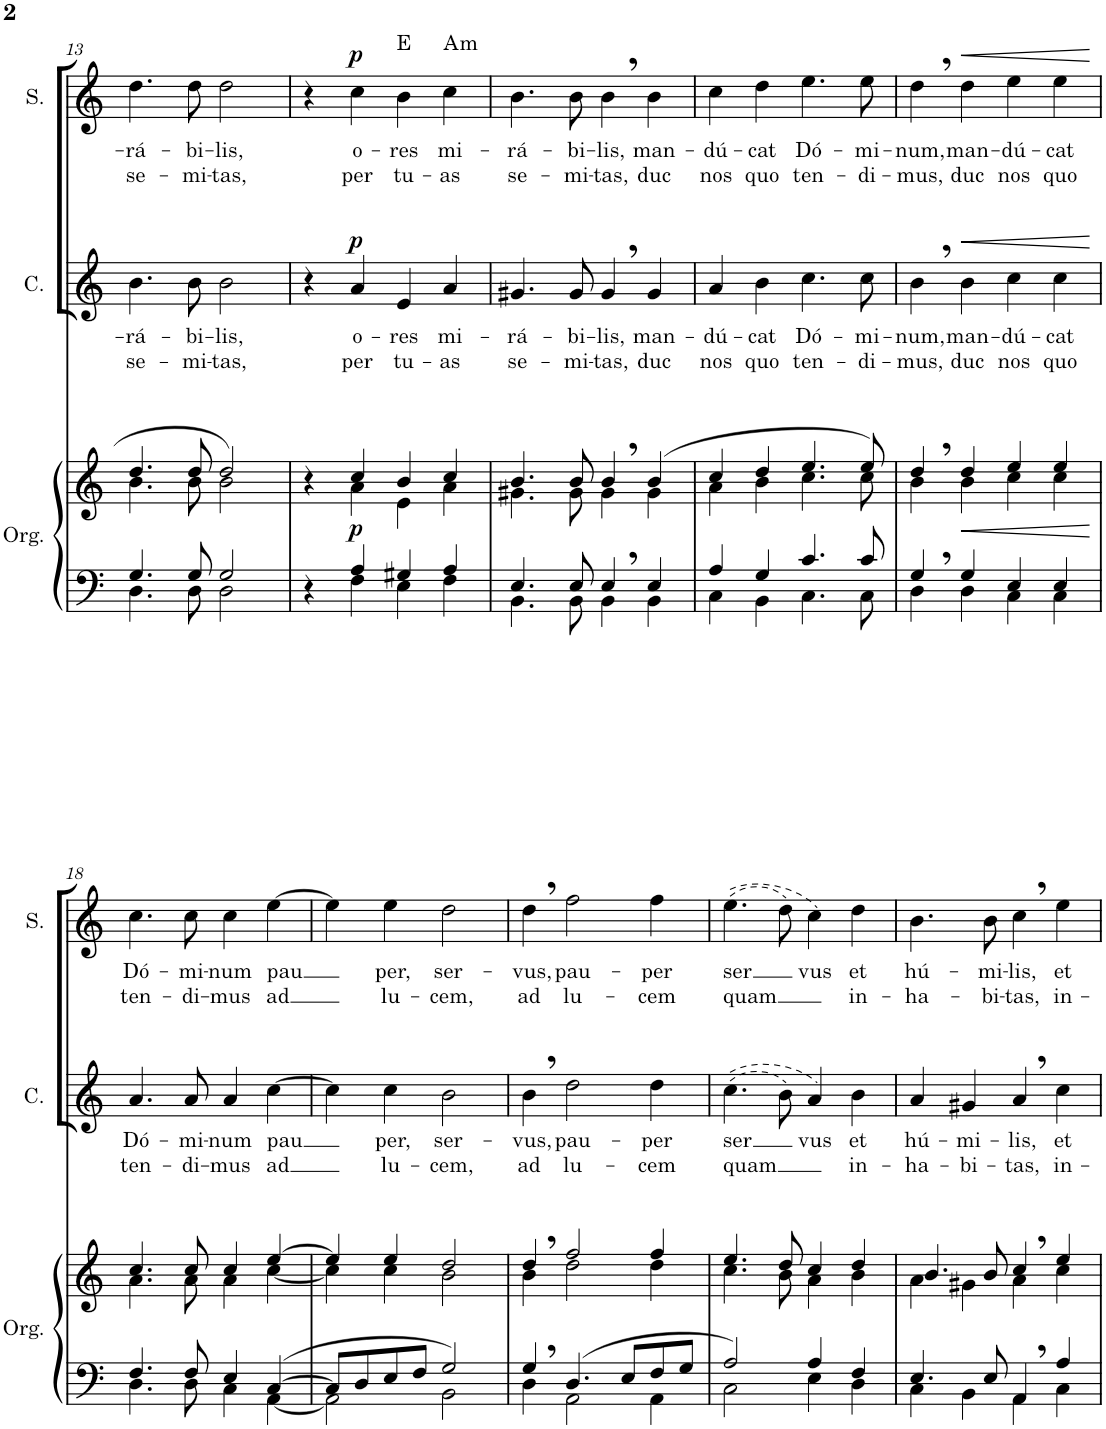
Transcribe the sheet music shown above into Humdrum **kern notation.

**kern	**kern	**text	**text	**dynam	**harte	**kern	**text	**text	**dynam	**kern	**text	**text	**dynam	**harte
*part3	*part3	*part3	*part3	*part3	*part3	*part2	*part2	*part2	*part2	*part1	*part1	*part1	*part1	*part1
*staff4	*staff3	*staff3	*staff3	*staff3/4	*	*staff2	*staff2	*staff2	*staff2	*staff1	*staff1	*staff1	*staff1	*
*I"Órgano	*	*	*	*	*	*I"Contralto	*	*	*	*I"Soprano	*	*	*	*
*	*	*	*	*	*	*I'C.	*	*	*	*I'S.	*	*	*	*
!!LO:PB:g=z
*clefF4	*clefG2	*	*	*	*	*clefG2	*	*	*	*clefG2	*	*	*	*
*k[]	*k[]	*	*	*	*	*k[]	*	*	*	*k[]	*	*	*	*
*M4/4	*M4/4	*	*	*	*	*M4/4	*	*	*	*M4/4	*	*	*	*
*met(c)	*met(c)	*	*	*	*	*met(c)	*	*	*	*met(c)	*	*	*	*
=13	=13	=13	=13	=13	=13	=13	=13	=13	=13	=13	=13	=13	=13	=13
*^	*	*	*	*	*	*	*	*	*	*	*	*	*	*
!	!	!	!LO:LY:b	!LO:LY:b	!	!	!	!LO:LY:b	!LO:LY:b	!	!	!LO:LY:b	!LO:LY:b	!	!
*	*	*^	*	*	*	*	*	*	*	*	*	*	*	*	*
4.G/	4.D\	4.dd/	4.b\	-rá-	se-	.	G:maj/5	4.b\	-rá-	se-	.	4.dd\	-rá-	se-	.	G:maj
!	!	!	!	!LO:LY:b	!LO:LY:b	!	!	!	!LO:LY:b	!LO:LY:b	!	!	!LO:LY:b	!LO:LY:b	!	!
8G/	8D\	8dd/	8b\	-bi-	-mi-	.	.	8b\	-bi-	-mi-	.	8dd\	-bi-	-mi-	.	.
!	!	!	!	!LO:LY:b	!LO:LY:b	!	!	!	!LO:LY:b	!LO:LY:b	!	!	!LO:LY:b	!LO:LY:b	!	!
2G/	2D\	2dd/	2b\	-lis,	-tas,	.	.	2b\	-lis,	-tas,	.	2dd\	-lis,	-tas,	.	.
=14	=14	=14	=14	=14	=14	=14	=14	=14	=14	=14	=14	=14	=14	=14	=14	=14
!	!	!	!	!	!	!	!LO:H:kt=m	!	!	!	!	!	!	!	!	!LO:H:kt=m
4r	4ryy	4r	4ryy	.	.	.	A:min/5	4r	.	.	.	4r	.	.	.	A:min
!	!	!	!	!LO:LY:b	!LO:LY:b	!LO:DY:b	!	!	!LO:LY:b	!LO:LY:b	!LO:DY:a	!	!LO:LY:b	!LO:LY:b	!LO:DY:a	!
4A/	4F\	4cc/	4a\	o-	per	p	.	4a/	o-	per	p	4cc\	o-	per	p	.
!	!	!	!	!LO:LY:b	!LO:LY:b	!	!	!	!LO:LY:b	!LO:LY:b	!	!	!LO:LY:b	!LO:LY:b	!	!
4G#X/	4E\	4b/	4e\	-res	tu-	.	.	4e/	-res	tu-	.	4b\	-res	tu-	.	E:maj
!	!	!	!	!LO:LY:b	!LO:LY:b	!	!	!	!LO:LY:b	!LO:LY:b	!	!	!LO:LY:b	!LO:LY:b	!	!LO:H:kt=m
4A/	4F\	4cc/	4a\	mi-	-as	.	.	4a/	mi-	-as	.	4cc\	mi-	-as	.	A:min
=15	=15	=15	=15	=15	=15	=15	=15	=15	=15	=15	=15	=15	=15	=15	=15	=15
!	!	!	!	!LO:LY:b	!LO:LY:b	!	!	!	!LO:LY:b	!LO:LY:b	!	!	!LO:LY:b	!LO:LY:b	!	!
4.E/	4.BB\	4.b/	4.g#X\	-rá-	se-	.	E:maj	4.g#X/	-rá-	se-	.	4.b\	-rá-	se-	.	E:maj
!	!	!	!	!LO:LY:b	!LO:LY:b	!	!	!	!LO:LY:b	!LO:LY:b	!	!	!LO:LY:b	!LO:LY:b	!	!
8E/	8BB\	8b/	8g#\	-bi-	-mi-	.	.	8g#/	-bi-	-mi-	.	8b\	-bi-	-mi-	.	.
!	!	!	!	!LO:LY:b	!LO:LY:b	!	!	!	!LO:LY:b	!LO:LY:b	!	!	!LO:LY:b	!LO:LY:b	!	!
4E,/	4BB\	4b,/	4g#\	-lis,	-tas,	.	.	4g#,/	-lis,	-tas,	.	4b,\	-lis,	-tas,	.	.
!	!	!	!	!LO:LY:b	!LO:LY:b	!	!	!	!LO:LY:b	!LO:LY:b	!	!	!LO:LY:b	!LO:LY:b	!	!
4E/	4BB\	(4b/	4g#\	man-	duc	.	.	4g#/	man-	duc	.	4b\	man-	duc	.	.
=16	=16	=16	=16	=16	=16	=16	=16	=16	=16	=16	=16	=16	=16	=16	=16	=16
!	!	!	!	!LO:LY:b	!LO:LY:b	!	!LO:H:kt=m	!	!LO:LY:b	!LO:LY:b	!	!	!LO:LY:b	!LO:LY:b	!	!LO:H:kt=m
4A/	4C\	4cc/	4a\	-dú-	nos	.	A:min/5	4a/	-dú-	nos	.	4cc\	-dú-	nos	.	A:min
!	!	!	!	!LO:LY:b	!LO:LY:b	!	!	!	!LO:LY:b	!LO:LY:b	!	!	!LO:LY:b	!LO:LY:b	!	!
4G/	4BB\	4dd/	4b\	-cat	quo	.	G:maj/5	4b\	-cat	quo	.	4dd\	-cat	quo	.	G:maj
!	!	!	!	!LO:LY:b	!LO:LY:b	!	!	!	!LO:LY:b	!LO:LY:b	!	!	!LO:LY:b	!LO:LY:b	!	!
4.c/	4.C\	4.ee/	4.cc\	Dó-	ten-	.	C:maj	4.cc\	Dó-	ten-	.	4.ee\	Dó-	ten-	.	C:maj
!	!	!	!	!LO:LY:b	!LO:LY:b	!	!	!	!LO:LY:b	!LO:LY:b	!	!	!LO:LY:b	!LO:LY:b	!	!
8c/	8C\	8ee/)	8cc\	-mi-	-di-	.	.	8cc\	-mi-	-di-	.	8ee\	-mi-	-di-	.	.
=17	=17	=17	=17	=17	=17	=17	=17	=17	=17	=17	=17	=17	=17	=17	=17	=17
!	!	!	!	!LO:LY:b	!LO:LY:b	!	!	!	!LO:LY:b	!LO:LY:b	!	!	!LO:LY:b	!LO:LY:b	!	!
4G,/	4D\	4dd,/	4b\	-num,	-mus,	.	G:maj/5	4b,\	-num,	-mus,	.	4dd,\	-num,	-mus,	.	G:maj
!	!	!	!	!LO:LY:b	!LO:LY:b	!LO:HP:b	!	!	!LO:LY:b	!LO:LY:b	!LO:HP:b	!	!LO:LY:b	!LO:LY:b	!LO:HP:b	!
4G/	4D\	4dd/	4b\	man-	duc	<	.	4b\	man-	duc	<	4dd\	man-	duc	<	.
!	!	!	!	!LO:LY:b	!LO:LY:b	!	!	!	!LO:LY:b	!LO:LY:b	!	!	!LO:LY:b	!LO:LY:b	!	!
4E/	4C\	4ee/	4cc\	-dú-	nos	.	C:maj	4cc\	-dú-	nos	.	4ee\	-dú-	nos	.	C:maj
!	!	!	!	!LO:LY:b	!LO:LY:b	!	!	!	!LO:LY:b	!LO:LY:b	!	!	!LO:LY:b	!LO:LY:b	!	!
4E/	4C\	4ee/	4cc\	-cat	quo	.	.	4cc\	-cat	quo	.	4ee\	-cat	quo	.	.
*v	*v	*	*	*	*	*	*	*	*	*	*	*	*	*	*	*
*	*v	*v	*	*	*	*	*	*	*	*	*	*	*	*	*
.	.	.	.	[	.	.	.	.	[	.	.	.	[	.
!!LO:LB:g=z
=18	=18	=18	=18	=18	=18	=18	=18	=18	=18	=18	=18	=18	=18	=18
*^	*	*	*	*	*	*	*	*	*	*	*	*	*	*
!	!	!	!LO:LY:b	!LO:LY:b	!	!LO:H:kt=m	!	!LO:LY:b	!LO:LY:b	!	!	!LO:LY:b	!LO:LY:b	!	!LO:H:kt=m
*	*	*^	*	*	*	*	*	*	*	*	*	*	*	*	*
4.F/	4.D\	4.cc/	4.a\	Dó-	ten-	.	A:min/b3	4.a/	Dó-	ten-	.	4.cc\	Dó-	ten-	.	A:min
!	!	!	!	!LO:LY:b	!LO:LY:b	!	!	!	!LO:LY:b	!LO:LY:b	!	!	!LO:LY:b	!LO:LY:b	!	!
8F/	8D\	8cc/	8a\	-mi-	-di-	.	.	8a/	-mi-	-di-	.	8cc\	-mi-	-di-	.	.
!	!	!	!	!LO:LY:b	!LO:LY:b	!	!	!	!LO:LY:b	!LO:LY:b	!	!	!LO:LY:b	!LO:LY:b	!	!
4E/	4C\	4cc/	4a\	-num	-mus	.	.	4a/	-num	-mus	.	4cc\	-num	-mus	.	.
!	!	!	!	!LO:LY:b	!LO:LY:b	!	!	!	!LO:LY:b	!LO:LY:b	!	!	!LO:LY:b	!LO:LY:b	!	!
[4C/	[4AA\	[4ee/	[4cc\	pau	ad	.	.	[4cc\	pau	ad	.	[4ee\	pau	ad	.	.
=19	=19	=19	=19	=19	=19	=19	=19	=19	=19	=19	=19	=19	=19	=19	=19	=19
8C/L]	2AA\]	4ee/]	4cc\]	.	.	.	.	4cc\]	.	.	.	4ee\]	.	.	.	.
8D/	.	.	.	.	.	.	.	.	.	.	.	.	.	.	.	.
!	!	!	!	!LO:LY:b	!LO:LY:b	!	!	!	!LO:LY:b	!LO:LY:b	!	!	!LO:LY:b	!LO:LY:b	!	!
8E/	.	4ee/	4cc\	per,	lu-	.	.	4cc\	per,	lu-	.	4ee\	per,	lu-	.	.
8F/J	.	.	.	.	.	.	.	.	.	.	.	.	.	.	.	.
!	!	!	!	!LO:LY:b	!LO:LY:b	!	!	!	!LO:LY:b	!LO:LY:b	!	!	!LO:LY:b	!LO:LY:b	!	!
2G/	2BB\	2dd/	2b\	ser-	-cem,	.	G:maj/5	2b\	ser-	-cem,	.	2dd\	ser-	-cem,	.	G:maj
=20	=20	=20	=20	=20	=20	=20	=20	=20	=20	=20	=20	=20	=20	=20	=20	=20
!	!	!	!	!LO:LY:b	!LO:LY:b	!	!	!	!LO:LY:b	!LO:LY:b	!	!	!LO:LY:b	!LO:LY:b	!	!
4G,/	4D\	4dd,/	4b\	-vus,	ad	.	.	4b,\	-vus,	ad	.	4dd,\	-vus,	ad	.	.
!	!	!	!	!LO:LY:b	!LO:LY:b	!	!LO:H:kt=m	!	!LO:LY:b	!LO:LY:b	!	!	!LO:LY:b	!LO:LY:b	!	!LO:H:kt=m
4.D/	2AA\	2ff/	2dd\	pau-	lu-	.	D:min	2dd\	pau-	lu-	.	2ff\	pau-	lu-	.	D:min
8E/L	.	.	.	.	.	.	.	.	.	.	.	.	.	.	.	.
!	!	!	!	!LO:LY:b	!LO:LY:b	!	!	!	!LO:LY:b	!LO:LY:b	!	!	!LO:LY:b	!LO:LY:b	!	!
8F/	4AA\	4ff/	4dd\	-per	-cem	.	.	4dd\	-per	-cem	.	4ff\	-per	-cem	.	.
8G/J	.	.	.	.	.	.	.	.	.	.	.	.	.	.	.	.
=21	=21	=21	=21	=21	=21	=21	=21	=21	=21	=21	=21	=21	=21	=21	=21	=21
!	!	!	!	!LO:LY:b	!LO:LY:b	!	!LO:H:kt=m	!	!LO:LY:b	!LO:LY:b	!	!	!LO:LY:b	!LO:LY:b	!	!LO:H:kt=m
2A/	2C\	4.ee/	4.cc\	ser	quam	.	A:min/b3	((4.cc\	ser	quam	.	((4.ee\	ser	quam	.	A:min
.	.	8dd/	8b\	.	.	.	.	8b\)	.	.	.	8dd\)	.	.	.	.
!	!	!	!	!LO:LY:b	!	!	!	!	!LO:LY:b	!	!	!	!LO:LY:b	!	!	!
4A/	4E\	4cc/	4a\	vus	.	.	.	4a/)	vus	.	.	4cc\)	vus	.	.	.
!	!	!	!	!LO:LY:b	!LO:LY:b	!	!	!	!LO:LY:b	!LO:LY:b	!	!	!LO:LY:b	!LO:LY:b	!	!
4F/	4D\	4dd/	4b\	et	in-	.	G:maj/5	4b\	et	in-	.	4dd\	et	in-	.	G:maj
=22	=22	=22	=22	=22	=22	=22	=22	=22	=22	=22	=22	=22	=22	=22	=22	=22
!	!	!	!	!LO:LY:b	!LO:LY:b	!	!LO:H:kt=m	!	!LO:LY:b	!LO:LY:b	!	!	!LO:LY:b	!LO:LY:b	!	!LO:H:kt=7
4.E/	4C\	4.b/	4a\	hú-	-ha-	.	A:min/5	4a/	hú-	-ha-	.	4.b\	hú-	-ha-	.	E:7
!	!	!	!	!	!	!	!LO:H:kt=7	!	!LO:LY:b	!LO:LY:b	!	!	!	!	!	!
.	4BB\	.	4g#X\	.	.	.	E:7	4g#X/	-mi-	-bi-	.	.	.	.	.	.
!	!	!	!	!LO:LY:b	!LO:LY:b	!	!	!	!	!	!	!	!LO:LY:b	!LO:LY:b	!	!
8E/	.	8b/	.	-mi-	-bi-	.	.	.	.	.	.	8b\	-mi-	-bi-	.	.
!	!	!	!	!LO:LY:b	!LO:LY:b	!	!LO:H:kt=m	!	!LO:LY:b	!LO:LY:b	!	!	!LO:LY:b	!LO:LY:b	!	!LO:H:kt=m
4AA,/	4AA\	4cc,/	4a\	-lis,	-tas,	.	A:min/b3	4a,/	-lis,	-tas,	.	4cc,\	-lis,	-tas,	.	A:min
!	!	!	!	!LO:LY:b	!LO:LY:b	!	!	!	!LO:LY:b	!LO:LY:b	!	!	!LO:LY:b	!LO:LY:b	!	!
4A/	4C\	4ee/	4cc\	et	in-	.	.	4cc\	et	in-	.	4ee\	et	in-	.	.
*v	*v	*	*	*	*	*	*	*	*	*	*	*	*	*	*	*
*	*v	*v	*	*	*	*	*	*	*	*	*	*	*	*	*
=	=	=	=	=	=	=	=	=	=	=	=	=	=	=
*-	*-	*-	*-	*-	*-	*-	*-	*-	*-	*-	*-	*-	*-	*-
